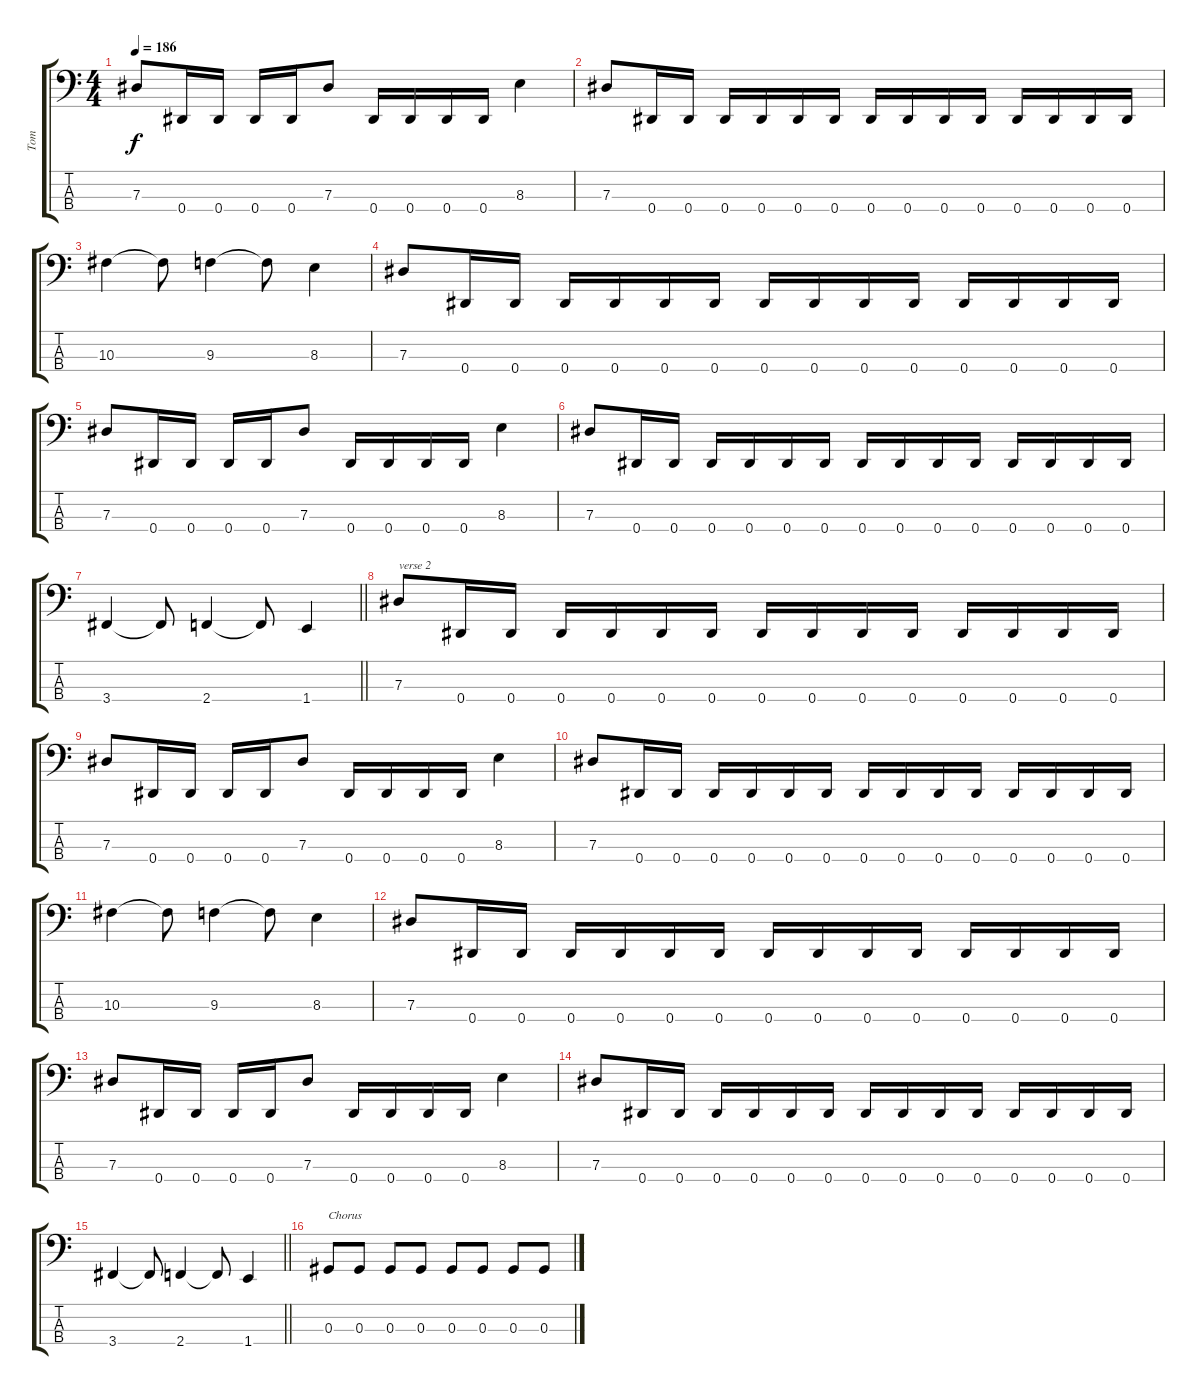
\track ("Tom" "Tom") {instrument electricbasspick}
\staff {score tabs}
\tuning (Gb2 Db2 Ab1 Eb1) {hide}
\ts (4 4)
\tempo 186
\clef f4
\ks c
7.3.8{dy f} 0.4.16 0.4.16 0.4.16 0.4.16 7.3.8 0.4.16 0.4.16 0.4.16 0.4.16 8.3.4 |
7.3.8 0.4.16 0.4.16 0.4.16 0.4.16 0.4.16 0.4.16 0.4.16 0.4.16 0.4.16 0.4.16 0.4.16 0.4.16 0.4.16 0.4.16 |
10.3.4 10.3{t}.8 9.3.4 9.3{t}.8 8.3.4 |
7.3.8 0.4.16 0.4.16 0.4.16 0.4.16 0.4.16 0.4.16 0.4.16 0.4.16 0.4.16 0.4.16 0.4.16 0.4.16 0.4.16 0.4.16 |
7.3.8 0.4.16 0.4.16 0.4.16 0.4.16 7.3.8 0.4.16 0.4.16 0.4.16 0.4.16 8.3.4 |
7.3.8 0.4.16 0.4.16 0.4.16 0.4.16 0.4.16 0.4.16 0.4.16 0.4.16 0.4.16 0.4.16 0.4.16 0.4.16 0.4.16 0.4.16 |
\barLineRight lightlight
3.4.4 3.4{t}.8 2.4.4 2.4{t}.8 1.4.4 |
7.3.8{txt "verse 2"} 0.4.16 0.4.16 0.4.16 0.4.16 0.4.16 0.4.16 0.4.16 0.4.16 0.4.16 0.4.16 0.4.16 0.4.16 0.4.16 0.4.16 |
7.3.8 0.4.16 0.4.16 0.4.16 0.4.16 7.3.8 0.4.16 0.4.16 0.4.16 0.4.16 8.3.4 |
7.3.8 0.4.16 0.4.16 0.4.16 0.4.16 0.4.16 0.4.16 0.4.16 0.4.16 0.4.16 0.4.16 0.4.16 0.4.16 0.4.16 0.4.16 |
10.3.4 10.3{t}.8 9.3.4 9.3{t}.8 8.3.4 |
7.3.8 0.4.16 0.4.16 0.4.16 0.4.16 0.4.16 0.4.16 0.4.16 0.4.16 0.4.16 0.4.16 0.4.16 0.4.16 0.4.16 0.4.16 |
7.3.8 0.4.16 0.4.16 0.4.16 0.4.16 7.3.8 0.4.16 0.4.16 0.4.16 0.4.16 8.3.4 |
7.3.8 0.4.16 0.4.16 0.4.16 0.4.16 0.4.16 0.4.16 0.4.16 0.4.16 0.4.16 0.4.16 0.4.16 0.4.16 0.4.16 0.4.16 |
\barLineRight lightlight
3.4.4 3.4{t}.8 2.4.4 2.4{t}.8 1.4.4 |
0.3.8{txt "Chorus"} 0.3.8 0.3.8 0.3.8 0.3.8 0.3.8 0.3.8 0.3.8
